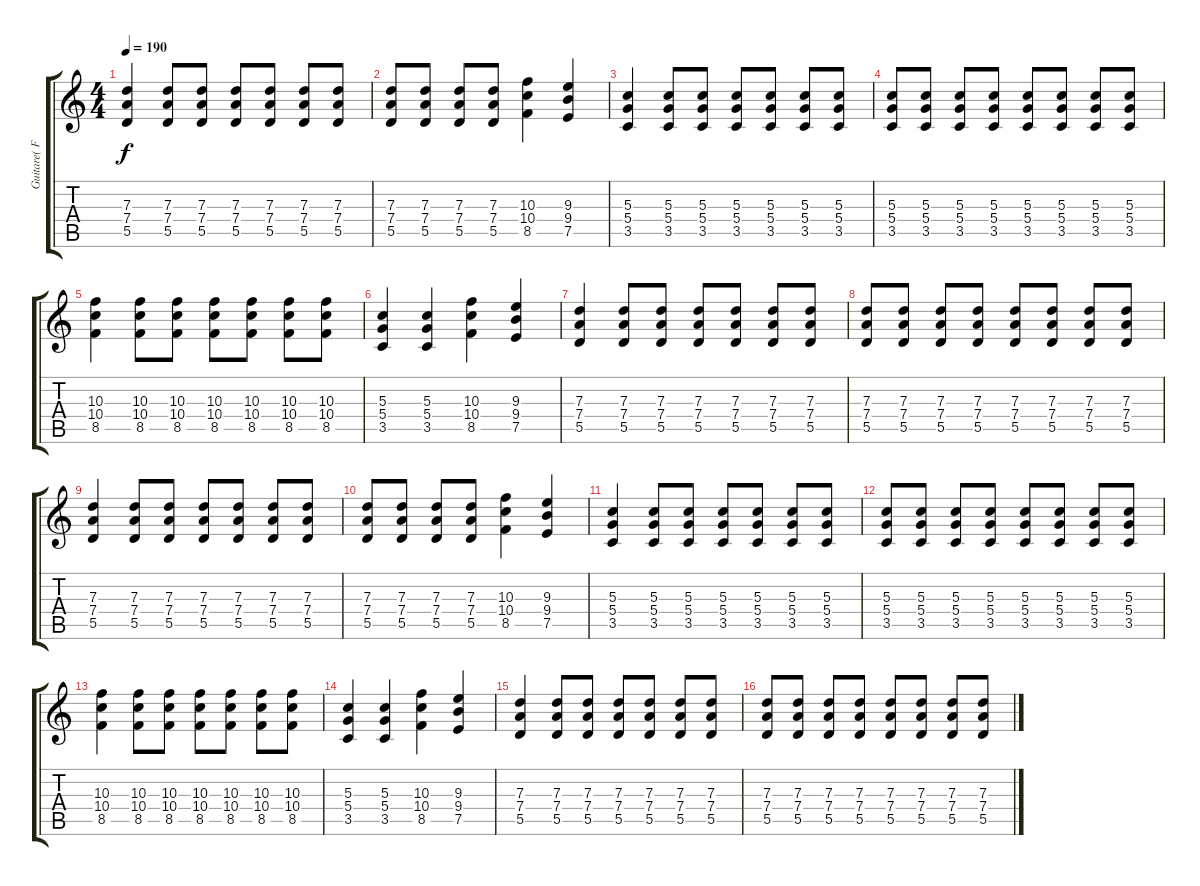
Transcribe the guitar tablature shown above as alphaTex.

\track ("Guitare( Fletcher Dragge )" "Guitare( F") {instrument distortionguitar}
\staff {score tabs}
\tuning (E4 B3 G3 D3 A2 E2) {hide}
\ts (4 4)
\tempo 190
\clef g2
\ks c
(7.3 7.4 5.5).4{dy f} (7.3 7.4 5.5).8 (7.3 7.4 5.5).8 (7.3 7.4 5.5).8 (7.3 7.4 5.5).8 (7.3 7.4 5.5).8 (7.3 7.4 5.5).8 |
(7.3 7.4 5.5).8 (7.3 7.4 5.5).8 (7.3 7.4 5.5).8 (7.3 7.4 5.5).8 (10.3 10.4 8.5).4 (9.3 9.4 7.5).4 |
(5.3 5.4 3.5).4 (5.3 5.4 3.5).8 (5.3 5.4 3.5).8 (5.3 5.4 3.5).8 (5.3 5.4 3.5).8 (5.3 5.4 3.5).8 (5.3 5.4 3.5).8 |
(5.3 5.4 3.5).8 (5.3 5.4 3.5).8 (5.3 5.4 3.5).8 (5.3 5.4 3.5).8 (5.3 5.4 3.5).8 (5.3 5.4 3.5).8 (5.3 5.4 3.5).8 (5.3 5.4 3.5).8 |
(10.3 10.4 8.5).4 (10.3 10.4 8.5).8 (10.3 10.4 8.5).8 (10.3 10.4 8.5).8 (10.3 10.4 8.5).8 (10.3 10.4 8.5).8 (10.3 10.4 8.5).8 |
(5.3 5.4 3.5).4 (5.3 5.4 3.5).4 (10.3 10.4 8.5).4 (9.3 9.4 7.5).4 |
(7.3 7.4 5.5).4 (7.3 7.4 5.5).8 (7.3 7.4 5.5).8 (7.3 7.4 5.5).8 (7.3 7.4 5.5).8 (7.3 7.4 5.5).8 (7.3 7.4 5.5).8 |
(7.3 7.4 5.5).8 (7.3 7.4 5.5).8 (7.3 7.4 5.5).8 (7.3 7.4 5.5).8 (7.3 7.4 5.5).8 (7.3 7.4 5.5).8 (7.3 7.4 5.5).8 (7.3 7.4 5.5).8 |
(7.3 7.4 5.5).4 (7.3 7.4 5.5).8 (7.3 7.4 5.5).8 (7.3 7.4 5.5).8 (7.3 7.4 5.5).8 (7.3 7.4 5.5).8 (7.3 7.4 5.5).8 |
(7.3 7.4 5.5).8 (7.3 7.4 5.5).8 (7.3 7.4 5.5).8 (7.3 7.4 5.5).8 (10.3 10.4 8.5).4 (9.3 9.4 7.5).4 |
(5.3 5.4 3.5).4 (5.3 5.4 3.5).8 (5.3 5.4 3.5).8 (5.3 5.4 3.5).8 (5.3 5.4 3.5).8 (5.3 5.4 3.5).8 (5.3 5.4 3.5).8 |
(5.3 5.4 3.5).8 (5.3 5.4 3.5).8 (5.3 5.4 3.5).8 (5.3 5.4 3.5).8 (5.3 5.4 3.5).8 (5.3 5.4 3.5).8 (5.3 5.4 3.5).8 (5.3 5.4 3.5).8 |
(10.3 10.4 8.5).4 (10.3 10.4 8.5).8 (10.3 10.4 8.5).8 (10.3 10.4 8.5).8 (10.3 10.4 8.5).8 (10.3 10.4 8.5).8 (10.3 10.4 8.5).8 |
(5.3 5.4 3.5).4 (5.3 5.4 3.5).4 (10.3 10.4 8.5).4 (9.3 9.4 7.5).4 |
(7.3 7.4 5.5).4 (7.3 7.4 5.5).8 (7.3 7.4 5.5).8 (7.3 7.4 5.5).8 (7.3 7.4 5.5).8 (7.3 7.4 5.5).8 (7.3 7.4 5.5).8 |
(7.3 7.4 5.5).8 (7.3 7.4 5.5).8 (7.3 7.4 5.5).8 (7.3 7.4 5.5).8 (7.3 7.4 5.5).8 (7.3 7.4 5.5).8 (7.3 7.4 5.5).8 (7.3 7.4 5.5).8
